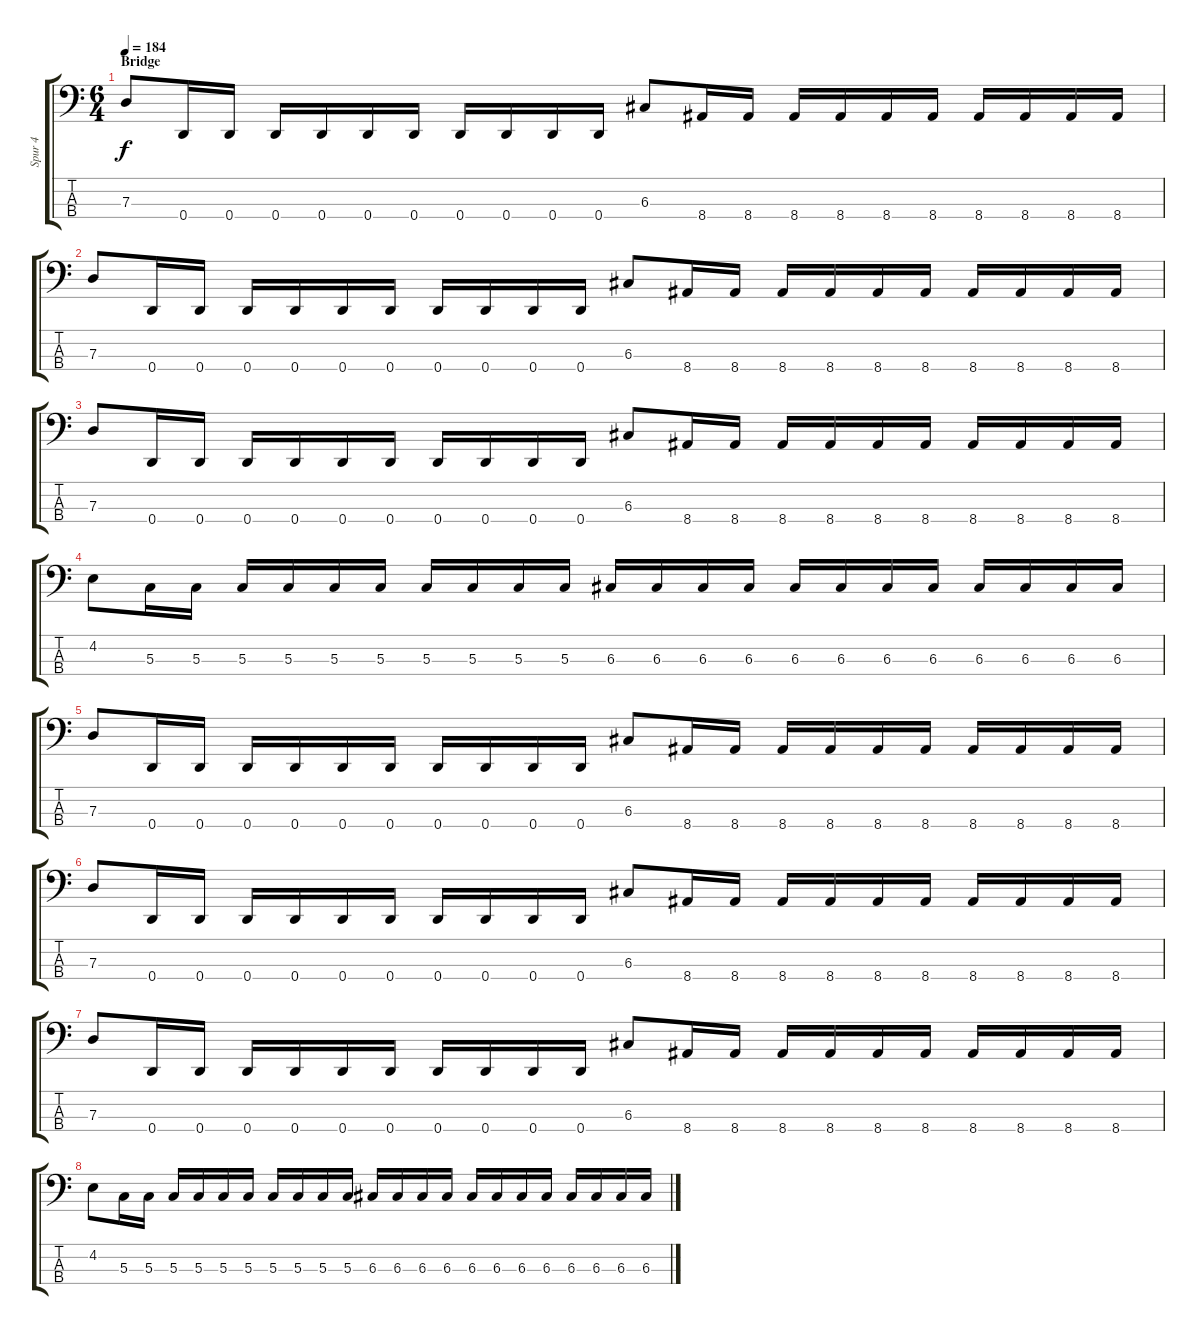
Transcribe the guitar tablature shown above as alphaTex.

\track ("Spur 4" "Spur 4") {instrument electricbasspick}
\staff {score tabs}
\tuning (F2 C2 G1 D1) {hide}
\ts (6 4)
\section ("" "Bridge")
\tempo 184
\clef f4
\ks c
7.3.8{dy f} 0.4.16 0.4.16 0.4.16 0.4.16 0.4.16 0.4.16 0.4.16 0.4.16 0.4.16 0.4.16 6.3.8 8.4.16 8.4.16 8.4.16 8.4.16 8.4.16 8.4.16 8.4.16 8.4.16 8.4.16 8.4.16 |
7.3.8 0.4.16 0.4.16 0.4.16 0.4.16 0.4.16 0.4.16 0.4.16 0.4.16 0.4.16 0.4.16 6.3.8 8.4.16 8.4.16 8.4.16 8.4.16 8.4.16 8.4.16 8.4.16 8.4.16 8.4.16 8.4.16 |
7.3.8 0.4.16 0.4.16 0.4.16 0.4.16 0.4.16 0.4.16 0.4.16 0.4.16 0.4.16 0.4.16 6.3.8 8.4.16 8.4.16 8.4.16 8.4.16 8.4.16 8.4.16 8.4.16 8.4.16 8.4.16 8.4.16 |
4.2.8 5.3.16 5.3.16 5.3.16 5.3.16 5.3.16 5.3.16 5.3.16 5.3.16 5.3.16 5.3.16 6.3.16 6.3.16 6.3.16 6.3.16 6.3.16 6.3.16 6.3.16 6.3.16 6.3.16 6.3.16 6.3.16 6.3.16 |
7.3.8 0.4.16 0.4.16 0.4.16 0.4.16 0.4.16 0.4.16 0.4.16 0.4.16 0.4.16 0.4.16 6.3.8 8.4.16 8.4.16 8.4.16 8.4.16 8.4.16 8.4.16 8.4.16 8.4.16 8.4.16 8.4.16 |
7.3.8 0.4.16 0.4.16 0.4.16 0.4.16 0.4.16 0.4.16 0.4.16 0.4.16 0.4.16 0.4.16 6.3.8 8.4.16 8.4.16 8.4.16 8.4.16 8.4.16 8.4.16 8.4.16 8.4.16 8.4.16 8.4.16 |
7.3.8 0.4.16 0.4.16 0.4.16 0.4.16 0.4.16 0.4.16 0.4.16 0.4.16 0.4.16 0.4.16 6.3.8 8.4.16 8.4.16 8.4.16 8.4.16 8.4.16 8.4.16 8.4.16 8.4.16 8.4.16 8.4.16 |
4.2.8 5.3.16 5.3.16 5.3.16 5.3.16 5.3.16 5.3.16 5.3.16 5.3.16 5.3.16 5.3.16 6.3.16 6.3.16 6.3.16 6.3.16 6.3.16 6.3.16 6.3.16 6.3.16 6.3.16 6.3.16 6.3.16 6.3.16
